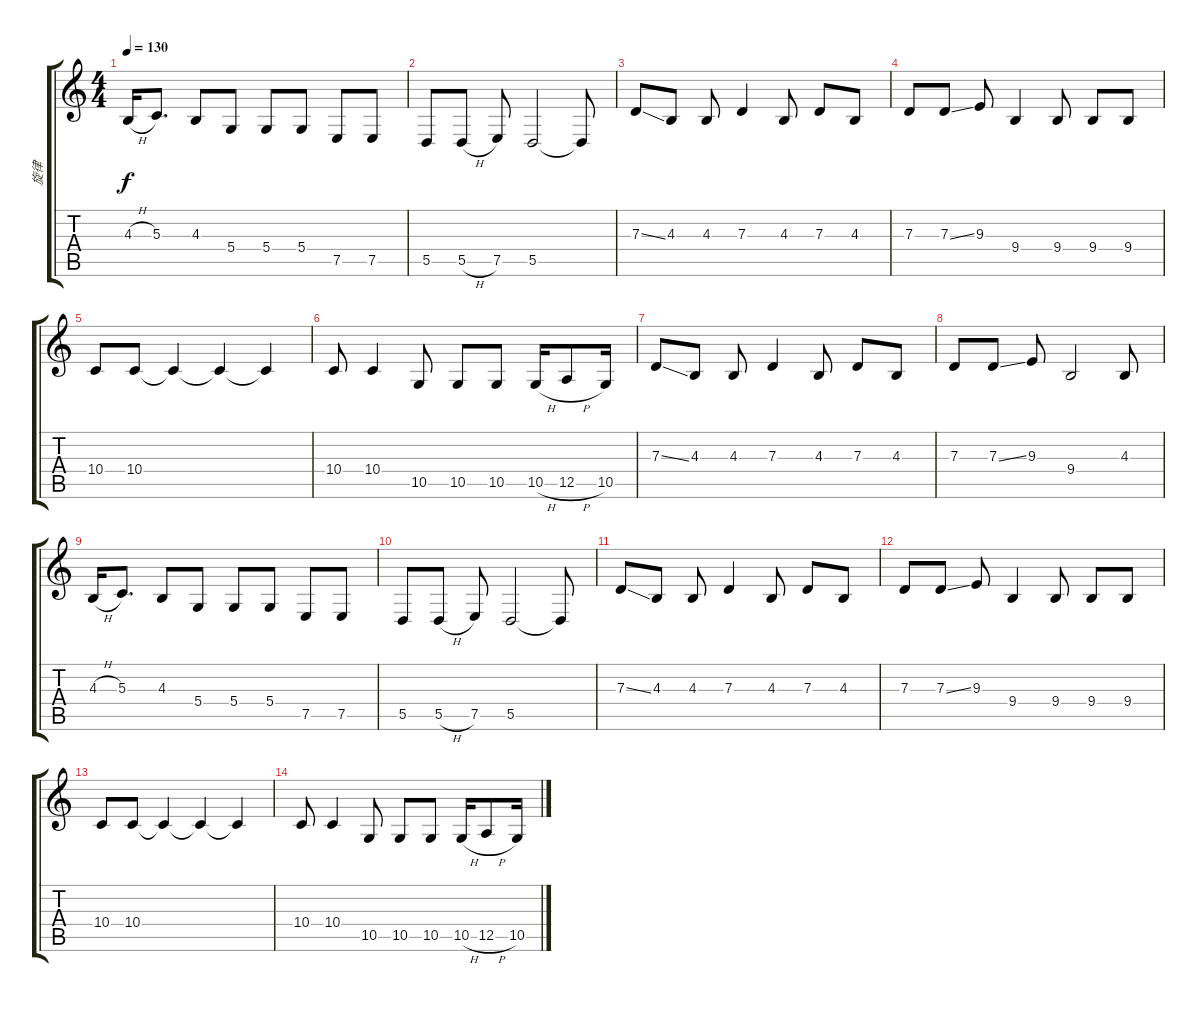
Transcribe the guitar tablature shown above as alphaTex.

\track ("旋律" "旋律") {instrument choiraahs}
\staff {score tabs}
\tuning (E4 B3 G3 D3 A2 E2) {hide}
\ts (4 4)
\tempo 130
\clef g2
\ks c
4.3{h}.16{dy f} 5.3.8{d} 4.3.8 5.4.8 5.4.8 5.4.8 7.5.8 7.5.8 |
5.5.8 5.5{h}.8 7.5.8 5.5.2 5.5{t}.8 |
7.3{ss}.8 4.3.8 4.3.8 7.3.4 4.3.8 7.3.8 4.3.8 |
7.3.8 7.3{ss}.8 9.3.8 9.4.4 9.4.8 9.4.8 9.4.8 |
10.4.8 10.4.8 10.4{t}.4 10.4{t}.4 10.4{t}.4 |
10.4.8 10.4.4 10.5.8 10.5.8 10.5.8 10.5{h}.16 12.5{h}.8 10.5.16 |
7.3{ss}.8 4.3.8 4.3.8 7.3.4 4.3.8 7.3.8 4.3.8 |
7.3.8 7.3{ss}.8 9.3.8 9.4.2 4.3.8 |
4.3{h}.16 5.3.8{d} 4.3.8 5.4.8 5.4.8 5.4.8 7.5.8 7.5.8 |
5.5.8 5.5{h}.8 7.5.8 5.5.2 5.5{t}.8 |
7.3{ss}.8 4.3.8 4.3.8 7.3.4 4.3.8 7.3.8 4.3.8 |
7.3.8 7.3{ss}.8 9.3.8 9.4.4 9.4.8 9.4.8 9.4.8 |
10.4.8 10.4.8 10.4{t}.4 10.4{t}.4 10.4{t}.4 |
10.4.8 10.4.4 10.5.8 10.5.8 10.5.8 10.5{h}.16 12.5{h}.8 10.5.16
